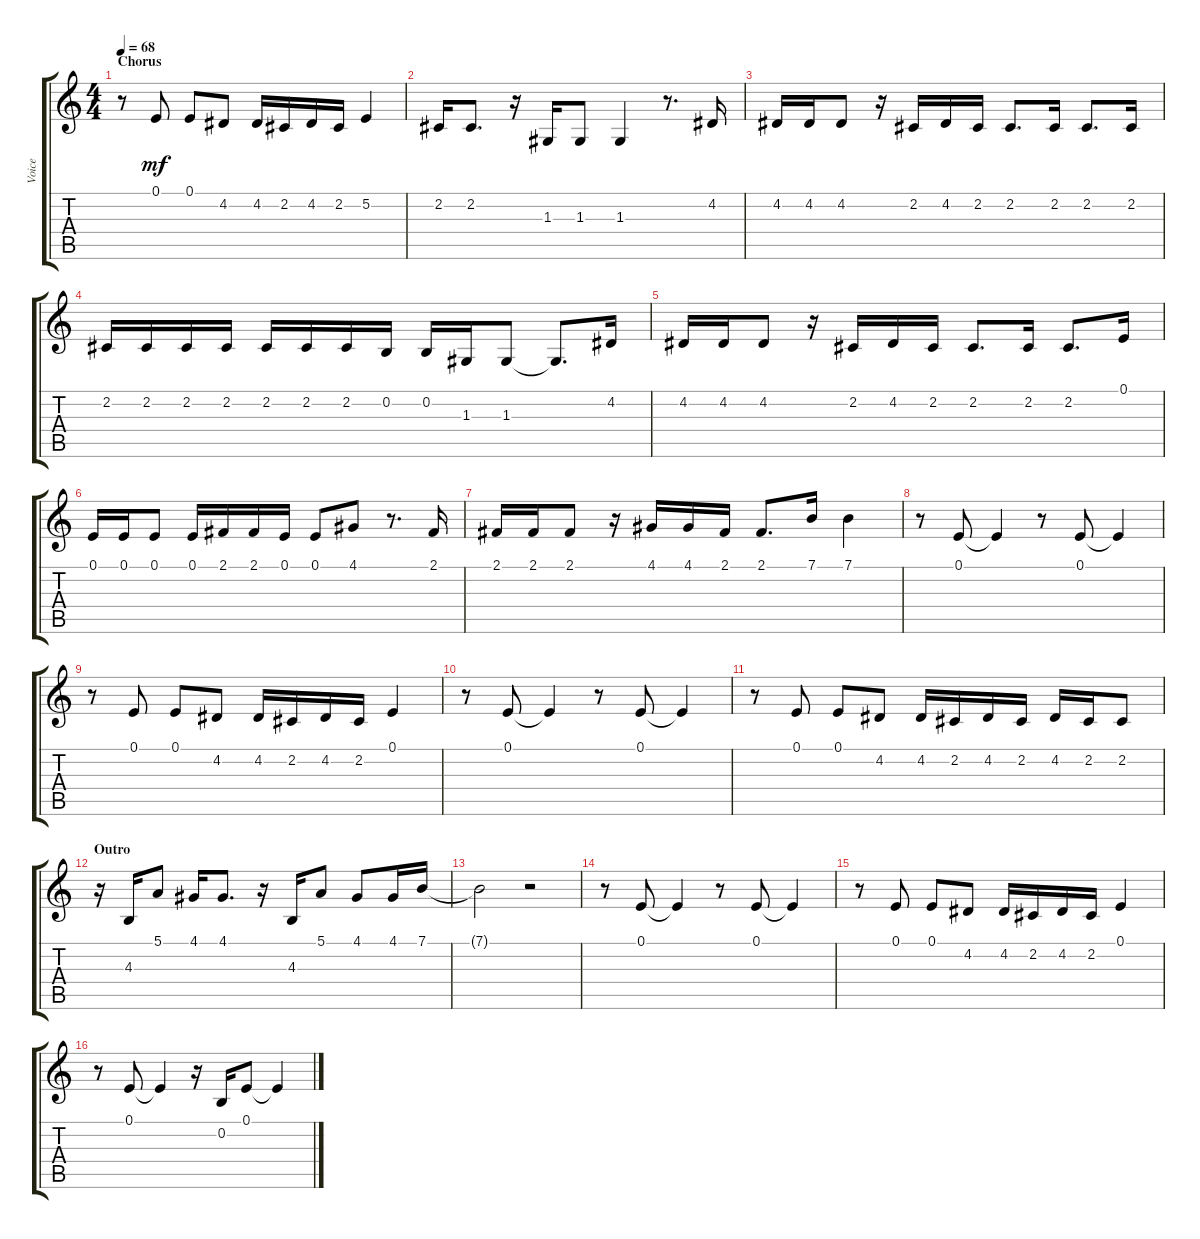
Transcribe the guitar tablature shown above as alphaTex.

\track ("Voice" "Voice") {instrument altosax}
\staff {score tabs}
\tuning (E4 B3 G3 D3 A2 E2) {hide}
\ts (4 4)
\section ("" "Chorus")
\tempo 68
\clef g2
\ks aminor
r.8{dy mf} 0.1.8 0.1.8 4.2.8 4.2.16 2.2.16 4.2.16 2.2.16 5.2.4 |
2.2.16 2.2.8{d} r.16 1.3.16 1.3.8 1.3.4 r.8{d} 4.2.16 |
4.2.16 4.2.16 4.2.8 r.16 2.2.16 4.2.16 2.2.16 2.2.8{d} 2.2.16 2.2.8{d} 2.2.16 |
2.2.16 2.2.16 2.2.16 2.2.16 2.2.16 2.2.16 2.2.16 0.2.16 0.2.16 1.3.16 1.3.8 1.3{t}.8{d} 4.2.16 |
4.2.16 4.2.16 4.2.8 r.16 2.2.16 4.2.16 2.2.16 2.2.8{d} 2.2.16 2.2.8{d} 0.1.16 |
0.1.16 0.1.16 0.1.8 0.1.16 2.1.16 2.1.16 0.1.16 0.1.8 4.1.8 r.8{d} 2.1.16 |
2.1.16 2.1.16 2.1.8 r.16 4.1.16 4.1.16 2.1.16 2.1.8{d} 7.1.16 7.1.4 |
r.8 0.1.8 0.1{t}.4 r.8 0.1.8 0.1{t}.4 |
r.8 0.1.8 0.1.8 4.2.8 4.2.16 2.2.16 4.2.16 2.2.16 0.1.4 |
r.8 0.1.8 0.1{t}.4 r.8 0.1.8 0.1{t}.4 |
r.8 0.1.8 0.1.8 4.2.8 4.2.16 2.2.16 4.2.16 2.2.16 4.2.16 2.2.16 2.2.8 |
\section ("" "Outro")
r.16 4.3.16 5.1.8 4.1.16 4.1.8{d} r.16 4.3.16 5.1.8 4.1.8 4.1.16 7.1.16 |
7.1{t}.2 r.2 |
r.8 0.1.8 0.1{t}.4 r.8 0.1.8 0.1{t}.4 |
r.8 0.1.8 0.1.8 4.2.8 4.2.16 2.2.16 4.2.16 2.2.16 0.1.4 |
r.8 0.1.8 0.1{t}.4 r.16 0.2.16 0.1.8 0.1{t}.4
